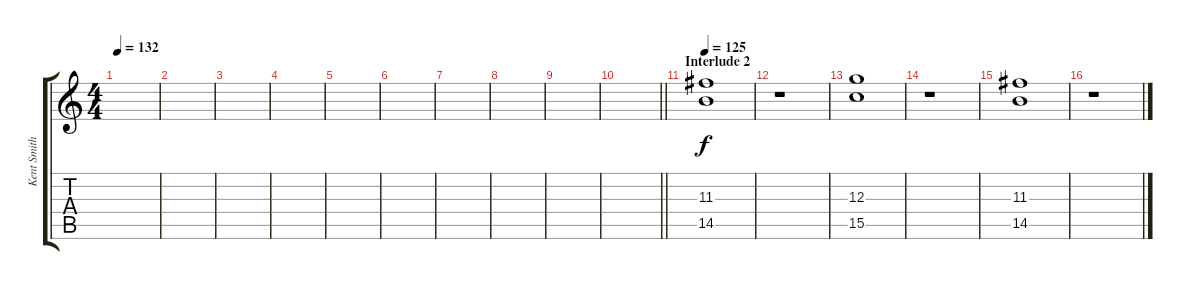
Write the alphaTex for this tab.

\track ("Kent Smith" "Kent Smith") {instrument acousticguitarnylon}
\staff {score tabs}
\tuning (E4 B3 G3 D3 A2 E2) {hide}
\ts (4 4)
\tempo 132
\clef g2
\ks c
|
|
|
|
|
|
|
|
|
\barLineRight lightlight
|
\section ("" "Interlude 2")
\tempo 125
(11.3 14.5).1{instrument tubularbells} |
r.1 |
(12.3 15.5).1 |
r.1 |
(11.3 14.5).1 |
r.1
